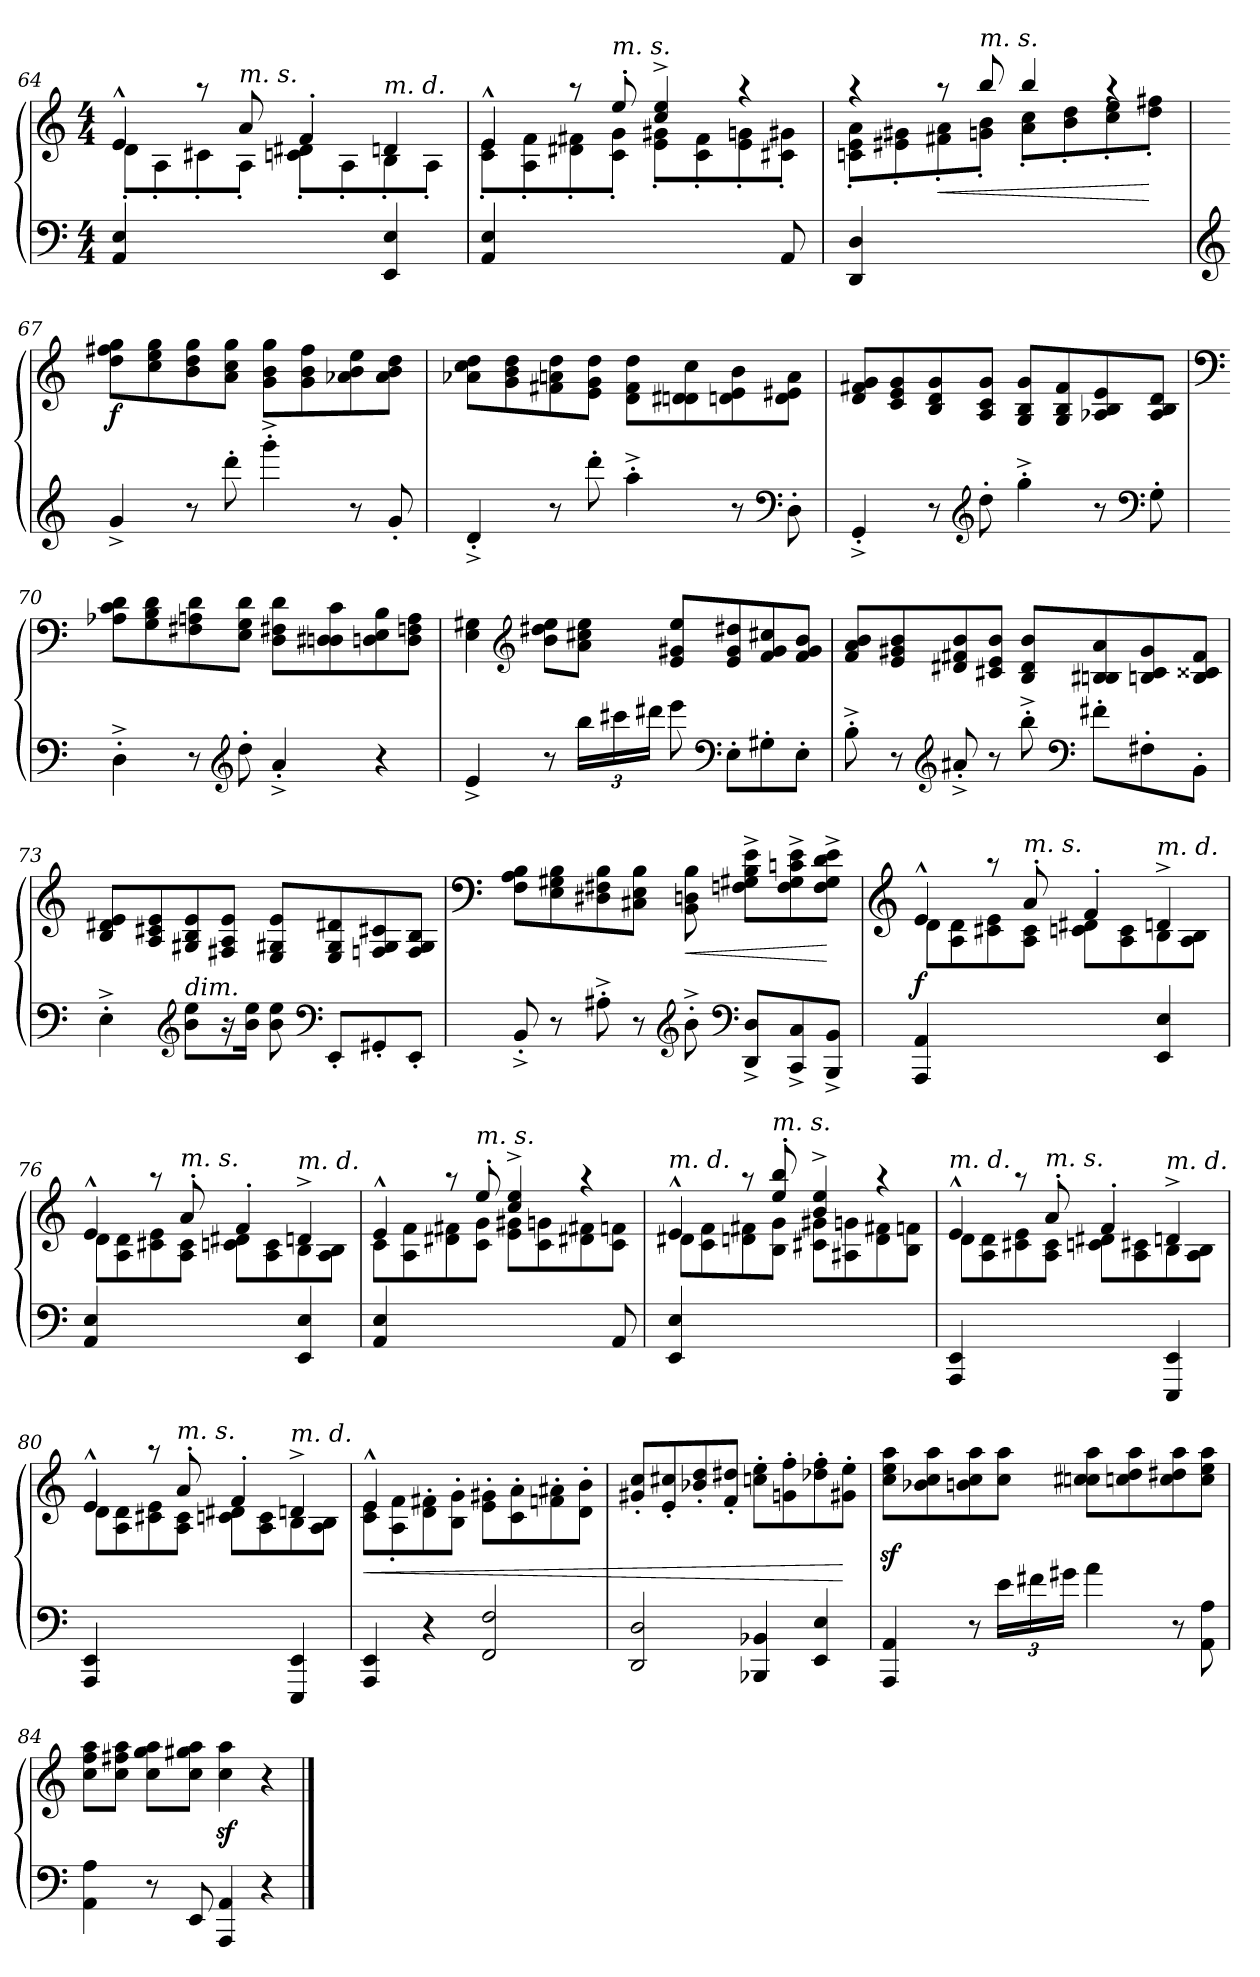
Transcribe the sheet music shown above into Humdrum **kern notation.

**kern	**kern	**dynam
*part1	*part1	*part1
*staff2	*staff1	*staff1/2
*clefF4	*clefG2	*
*k[]	*k[]	*
*a:	*a:	*
*M4/4	*M4/4	*
=64	=64	=64
*	*^	*
4AA/ 4E/	4e^^>/	8d'<\L	.
.	.	8A'<\	.
4ryy	8raa	8c#X'<\	.
!	!LO:TX:a:i:t=m. s.	!	!
.	8a/	8A'<\J	.
4ryy	4f'>/	8cn\'< 8d#X\'<L	.
.	.	8A'<\	.
!	!LO:TX:a:i:t=m. d.	!	!
4EE/ 4E/	4dn/	8B'<\	.
.	.	8A'<\J	.
!!LO:LB:g=z	!!
=65	=65	=65	=65
4AA/ 4E/	4e^^>/	8c\'< 8e\'<L	.
.	.	8A\'< 8f\'<	.
4ryy	8raa	8d#X\'< 8f#X\'<	.
!	!LO:TX:a:i:t=m. s.	!	!
.	8ee'>/	8c\'< 8g\'<J	.
4ryy	4cc/^> 4ee/^>	8e\'< 8g#X\'<L	.
.	.	8c\'< 8f#\'<	.
8ryy	4raa	8e\'< 8gn\'<	.
8AA/	.	8c#X\'< 8g#X\'<J	.
=66	=66	=66	=66
4DD/ 4D/	4raa	8cn\'< 8e\'< 8a\'<L	.
.	.	8e#X\'< 8g#X\'<	.
!	!	!	!LO:HP:b
4ryy	8raa	8f#X\'< 8a\'<	<
!	!LO:TX:a:i:t=m. s.	!	!
.	8bb/	8gn\'< 8b\'<J	.
2ryy	4bb/	8a\'< 8cc\'<L	.
.	.	8b\'< 8dd\'<	.
.	4raa	8cc\'< 8ee\'<	.
.	.	8dd\'< 8ff#X\'<J	[
*	*v	*v	*
=67	=67	=67
*clefG2	*	*
*	*^	*
!	!	!	!LO:DY:b
*	*v	*v	*
4g^</	8dd\ 8ff#X\ 8gg\L	f
.	8cc\ 8ee\ 8gg\	.
8r	8b\ 8dd\ 8gg\	.
8ddd'>\	8a\ 8cc\ 8gg\J	.
4ggg^>'>\	8g\ 8b\ 8gg\L	.
.	8g\ 8b\ 8ff#\	.
8r	8a-X\ 8b\ 8ee\	.
8g'</	8a-\ 8b\ 8dd\J	.
!!LO:PB:g=z
=68	=68	=68
4d^<'</	8a-X\ 8cc\ 8dd\L	.
.	8g\ 8b\ 8dd\	.
8r	8f#X\ 8an\ 8dd\	.
8ddd'>\	8e\ 8g\ 8dd\J	.
4aa^>'>\	8d\ 8f#\ 8dd\L	.
.	8dn\ 8d#X\ 8cc\	.
8r	8dn\ 8e\ 8b\	.
*clefF4	*	*
8D'>\	8d\ 8e#X\ 8a\J	.
=69	=69	=69
4GG^<'</	8d/ 8f#X/ 8g/L	.
.	8c/ 8e/ 8g/	.
8r	8B/ 8d/ 8g/	.
*clefG2	*	*
8dd'>\	8A/ 8c/ 8g/J	.
4gg^>'>\	8G/ 8B/ 8g/L	.
.	8G/ 8B/ 8f#/	.
8r	8A-X/ 8B/ 8e/	.
*clefF4	*	*
8G'>\	8A-/ 8B/ 8d/J	.
=70	=70	=70
*	*clefF4	*
4D^>'>\	8A-X\ 8c\ 8d\L	.
.	8G\ 8B\ 8d\	.
8r	8F#X\ 8An\ 8d\	.
*clefG2	*	*
8dd'>\	8E\ 8G\ 8d\J	.
4a^<'</	8D\ 8F#X\ 8d\L	.
.	8Dn\ 8D#X\ 8c\	.
4r	8Dn\ 8E\ 8B\	.
.	8D\ 8Fn\ 8A\J	.
!!LO:LB:g=z
=71	=71	=71
4e^</	4E\ 4G#X\	.
*	*clefG2	*
8r	8b\ 8dd#X\ 8ee\L	.
24bb\LL	8a\ 8cc#X\ 8ee\J	.
24ccc#X\	.	.
24ddd#X\JJ	.	.
8eee\	8e/ 8g#X/ 8ee/L	.
*clefF4	*	*
8E'>\L	8e/ 8g#/ 8dd#X/	.
8G#X'>\	8f/ 8g#/ 8cc#X/	.
8E'>\J	8f/ 8g#/ 8b/J	.
=72	=72	=72
8B^>'>\	8f/ 8a/ 8b/L	.
8r	8e/ 8g#X/ 8b/	.
*clefG2	*	*
8a#X^<'</	8d#X/ 8f#X/ 8b/	.
8r	8c#X/ 8e/ 8b/J	.
8bb^>'>\	8B/ 8d#/ 8b/L	.
*clefF4	*	*
8f#X'>\L	8Bn/ 8B#X/ 8a/	.
8F#X'>\	8Bn/ 8c#/ 8g#/	.
8BB'>\J	8B/ 8c##X/ 8f#/J	.
!!LO:LB:g=z
=73	=73	=73
4E^>'>\	8B/ 8d#X/ 8e/L	.
.	8A/ 8c#X/ 8e/	.
*clefG2	*	*
!LO:TX:a:i:t=dim.	!	!
8b\ 8ee\L	8G#X/ 8B/ 8e/	.
16r	8F#X/ 8A/ 8e/J	.
16b\ 16ee\Jk	.	.
8b\ 8ee\	8E/ 8G#X/ 8e/L	.
*clefF4	*	*
8EE'</L	8E/ 8G#/ 8d#X/	.
8GG#X'</	8Fn/ 8G#/ 8c#X/	.
8EE'</J	8F/ 8G#/ 8B/J	.
=74	=74	=74
*	*clefF4	*
8BB^<'</	8F\ 8A\ 8B\L	.
8r	8E\ 8G#X\ 8B\	.
8A#X^>'>\	8D#X\ 8F#X\ 8B\	.
8r	8C#X\ 8E\ 8B\J	.
*clefG2	*	*
!	!	!LO:HP:b
8b^>'>\	8BB\ 8Dn\ 8B\	<
*clefF4	*	*
8DD/^< 8D/^<L	8Fn\^> 8G#X\^> 8B\^> 8e\^>L	.
8CC/^< 8C/^<	8F\^> 8G#\^> 8cn\^> 8e\^>	.
8BBB/^< 8BB/^<J	8F\^> 8G#\^> 8d\^> 8e\^>J	[
=75	=75	=75
*	*clefG2	*
*	*^	*
!	!	!	!LO:DY:a=2
4AAA/ 4AA/	4e^^>/	8d\L	f
.	.	8A\ 8d\	.
4ryy	8raa	8c#X\ 8e\	.
!	!LO:TX:a:i:t=m. s.	!	!
.	8a'>/	8A\ 8c#\J	.
4ryy	4f'>/	8cn\ 8d#X\L	.
.	.	8A\ 8c\	.
!	!LO:TX:a:i:t=m. d.	!	!
4EE/ 4E/	4dn^>/	8B\	.
.	.	8A\ 8B\J	.
!!LO:LB:g=z	!!
=76	=76	=76	=76
4AA/ 4E/	4e^^>/	8d\L	.
.	.	8A\ 8d\	.
4ryy	8raa	8c#X\ 8e\	.
!	!LO:TX:a:i:t=m. s.	!	!
.	8a'>/	8A\ 8c#\J	.
4ryy	4f'>/	8cn\ 8d#X\L	.
.	.	8A\ 8c\	.
!	!LO:TX:a:i:t=m. d.	!	!
4EE/ 4E/	4dn^>/	8B\	.
.	.	8A\ 8B\J	.
=77	=77	=77	=77
4AA/ 4E/	4e^^>/	8c\L	.
.	.	8A\ 8f\	.
4ryy	8raa	8d#X\ 8f#X\	.
!	!LO:TX:a:i:t=m. s.	!	!
.	8ee'>/	8c\ 8g\J	.
4ryy	4cc/^> 4ee/^>	8e\ 8g#X\L	.
.	.	8c\ 8gn\	.
8ryy	4raa	8d#X\ 8f#X\	.
8AA/	.	8c\ 8fn\J	.
=78	=78	=78	=78
!	!LO:TX:a:i:t=m. d.	!	!
4EE/ 4E/	4e^^>/	8d#X\L	.
.	.	8c\ 8f\	.
4ryy	8raa	8dn\ 8f#X\	.
!	!LO:TX:a:i:t=m. s.	!	!
.	8ee/'> 8bb/'>	8B\ 8g\J	.
2ryy	4b/^> 4ee/^>	8c#X\ 8g#X\L	.
.	.	8A#X\ 8gn\	.
.	4raa	8d\ 8f#X\	.
.	.	8B\ 8fn\J	.
!!LO:LB:g=z	!!
=79	=79	=79	=79
!	!LO:TX:a:i:t=m. d.	!	!
4AAA/ 4EE/	4e^^>/	8d\L	.
.	.	8A\ 8d\	.
4ryy	8raa	8c#X\ 8e\	.
!	!LO:TX:a:i:t=m. s.	!	!
.	8a'>/	8A\ 8c#\J	.
4ryy	4f'>/	8cn\ 8d#X\L	.
.	.	8A\ 8c#X\	.
!	!LO:TX:a:i:t=m. d.	!	!
4EEE/ 4EE/	4dn^>/	8B\	.
.	.	8A\ 8B\J	.
=80	=80	=80	=80
4AAA/ 4EE/	4e^^>/	8d\L	.
.	.	8A\ 8d\	.
4ryy	8raa	8c#X\ 8e\	.
!	!LO:TX:a:i:t=m. s.	!	!
.	8a'>/	8A\ 8c#\J	.
4ryy	4f'>/	8cn\ 8d#X\L	.
.	.	8A\ 8c\	.
!	!LO:TX:a:i:t=m. d.	!	!
4EEE/ 4EE/	4dn^>/	8B\	.
.	.	8A\ 8B\J	.
=81	=81	=81	=81
!	!	!	!LO:HP:b
4AAA/ 4EE/	4e^^>/	8c\ 8e\L	<
.	.	8A\'< 8f\'<	.
4r	4ryy	8d\'< 8f#X\'<	.
.	.	8B\'< 8g\'<J	.
2FF/ 2F/	2ryy	8e\'< 8g#X\'<L	.
.	.	8c\'< 8a\'<	.
.	.	8fn\'< 8a#X\'<	.
.	.	8d\'< 8b\'<J	.
*	*v	*v	*
!!LO:PB:g=z
=82	=82	=82
2DD/ 2D/	8g#X/'< 8cc/'<L	.
.	8e/'< 8cc#X/'<	.
.	8b-X/'< 8dd/'<	.
.	8f/'< 8dd#X/'<J	.
4BBB-X/ 4BB-X/	8ccn\'> 8ee\'>L	.
.	8gn\'> 8ff\'>	.
4EE/ 4E/	8dd-X\'> 8ff\'>	.
.	8g#X\'> 8ee\'>J	[
=83	=83	=83
4AAA/ 4AA/	8cc\z< 8ee\z< 8aa\z<L	.
.	8b-X\ 8cc\ 8aa\	.
8r	8bn\ 8cc\ 8aa\	.
24e\LL	8cc\ 8aa\J	.
24f#X\	.	.
24g#X\JJ	.	.
4a\	8ccn\ 8cc#X\ 8aa\L	.
.	8ccn\ 8dd\ 8aa\	.
8r	8cc\ 8dd#X\ 8aa\	.
8AA\ 8A\	8cc\ 8ee\ 8aa\J	.
=84	=84	=84
4AA\ 4A\	8cc\ 8ff\ 8aa\L	.
.	8cc\ 8ff#X\ 8aa\J	.
8r	8cc\ 8gg\ 8aa\L	.
8EE/	8cc\ 8gg#X\ 8aa\J	.
4AAA/ 4AA/	4cc\z< 4aa\z<	.
4r	4r	.
==	==	==
*-	*-	*-
